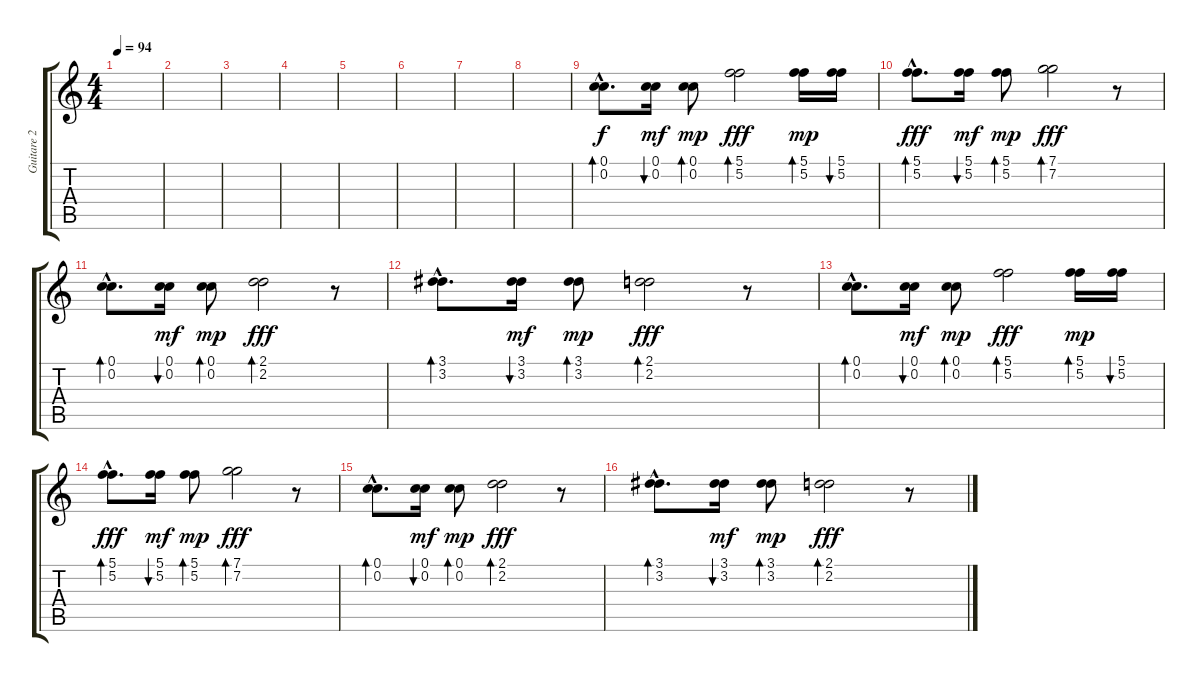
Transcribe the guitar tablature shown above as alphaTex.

\track ("Guitare 2" "Guitare 2") {instrument acousticguitarnylon}
\staff {score tabs}
\tuning (C4 C4 G3 D3 A2 E2) {hide}
\ts (4 4)
\tempo 94
\clef g2
\ks c
|
|
|
|
|
|
|
|
(0.1{hac} 0.2{hac}).8{d bd 120} (0.1 0.2).16{bu 120 dy mf} (0.1 0.2).8{bd 120 dy mp} (5.1 5.2).2{bd 120 dy fff} (5.1 5.2).16{bd 120 dy mp} (5.1 5.2).16{bu 120} |
(5.1{hac} 5.2{hac}).8{d bd 120 dy fff} (5.1 5.2).16{bu 120 dy mf} (5.1 5.2).8{bd 120 dy mp} (7.1 7.2).2{bd 120 dy fff} r.8 |
(0.1{hac} 0.2{hac}).8{d bd 120} (0.1 0.2).16{bu 120 dy mf} (0.1 0.2).8{bd 120 dy mp} (2.1 2.2).2{bd 120 dy fff} r.8 |
(3.1{hac} 3.2{hac}).8{d bd 120} (3.1 3.2).16{bu 120 dy mf} (3.1 3.2).8{bd 120 dy mp} (2.1 2.2).2{bd 120 dy fff} r.8 |
(0.1{hac} 0.2{hac}).8{d bd 120} (0.1 0.2).16{bu 120 dy mf} (0.1 0.2).8{bd 120 dy mp} (5.1 5.2).2{bd 120 dy fff} (5.1 5.2).16{bd 120 dy mp} (5.1 5.2).16{bu 120} |
(5.1{hac} 5.2{hac}).8{d bd 120 dy fff} (5.1 5.2).16{bu 120 dy mf} (5.1 5.2).8{bd 120 dy mp} (7.1 7.2).2{bd 120 dy fff} r.8 |
(0.1{hac} 0.2{hac}).8{d bd 120} (0.1 0.2).16{bu 120 dy mf} (0.1 0.2).8{bd 120 dy mp} (2.1 2.2).2{bd 120 dy fff} r.8 |
(3.1{hac} 3.2{hac}).8{d bd 120} (3.1 3.2).16{bu 120 dy mf} (3.1 3.2).8{bd 120 dy mp} (2.1 2.2).2{bd 120 dy fff} r.8
